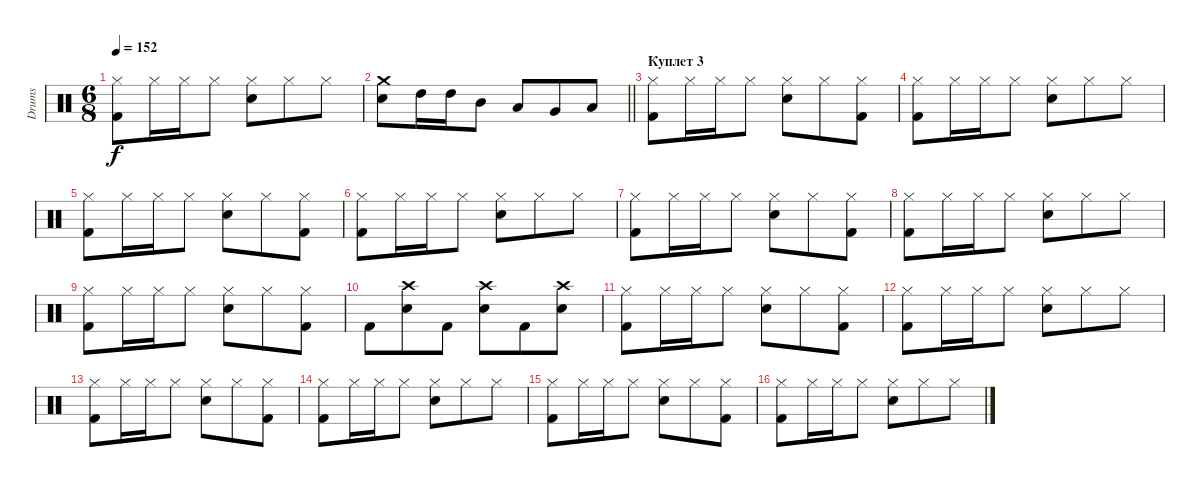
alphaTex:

\track ("Drums" "Drums") {instrument percussion}
\staff {score}
\articulation defaults
\ts (6 8)
\tempo 152
\clef neutral
\ks c
("Hi-Hat (closed)" "Kick (hit) 2").8{dy f} "Hi-Hat (closed)".16 "Hi-Hat (closed)".16 "Hi-Hat (closed)".8 ("Electric Snare (hit)" "Hi-Hat (closed)").8 "Hi-Hat (closed)".8 "Hi-Hat (closed)".8 |
\barLineRight lightlight
("Crash medium (hit)" "Electric Snare (hit)").8 "High Tom (hit)".16 "High Tom (hit)".16 "Mid Tom (hit)".8 "Low Tom (hit)".8 "Very Low Tom (hit)".8 "Low Floor Tom (hit)".8 |
\section ("" "Куплет 3")
("Hi-Hat (closed)" "Kick (hit) 2").8 "Hi-Hat (closed)".16 "Hi-Hat (closed)".16 "Hi-Hat (closed)".8 ("Electric Snare (hit)" "Hi-Hat (closed)").8 "Hi-Hat (closed)".8 ("Hi-Hat (closed)" "Kick (hit) 2").8 |
("Hi-Hat (closed)" "Kick (hit) 2").8 "Hi-Hat (closed)".16 "Hi-Hat (closed)".16 "Hi-Hat (closed)".8 ("Electric Snare (hit)" "Hi-Hat (closed)").8 "Hi-Hat (closed)".8 "Hi-Hat (closed)".8 |
("Hi-Hat (closed)" "Kick (hit) 2").8 "Hi-Hat (closed)".16 "Hi-Hat (closed)".16 "Hi-Hat (closed)".8 ("Electric Snare (hit)" "Hi-Hat (closed)").8 "Hi-Hat (closed)".8 ("Hi-Hat (closed)" "Kick (hit) 2").8 |
("Hi-Hat (closed)" "Kick (hit) 2").8 "Hi-Hat (closed)".16 "Hi-Hat (closed)".16 "Hi-Hat (closed)".8 ("Electric Snare (hit)" "Hi-Hat (closed)").8 "Hi-Hat (closed)".8 "Hi-Hat (closed)".8 |
("Hi-Hat (closed)" "Kick (hit) 2").8 "Hi-Hat (closed)".16 "Hi-Hat (closed)".16 "Hi-Hat (closed)".8 ("Electric Snare (hit)" "Hi-Hat (closed)").8 "Hi-Hat (closed)".8 ("Hi-Hat (closed)" "Kick (hit) 2").8 |
("Hi-Hat (closed)" "Kick (hit) 2").8 "Hi-Hat (closed)".16 "Hi-Hat (closed)".16 "Hi-Hat (closed)".8 ("Electric Snare (hit)" "Hi-Hat (closed)").8 "Hi-Hat (closed)".8 "Hi-Hat (closed)".8 |
("Hi-Hat (closed)" "Kick (hit) 2").8 "Hi-Hat (closed)".16 "Hi-Hat (closed)".16 "Hi-Hat (closed)".8 ("Electric Snare (hit)" "Hi-Hat (closed)").8 "Hi-Hat (closed)".8 ("Hi-Hat (closed)" "Kick (hit) 2").8 |
"Kick (hit) 2".8 ("Crash high (hit)" "Electric Snare (hit)").8 "Kick (hit) 2".8 ("Crash high (hit)" "Electric Snare (hit)").8 "Kick (hit) 2".8 ("Crash high (hit)" "Electric Snare (hit)").8 |
("Hi-Hat (closed)" "Kick (hit) 2").8 "Hi-Hat (closed)".16 "Hi-Hat (closed)".16 "Hi-Hat (closed)".8 ("Electric Snare (hit)" "Hi-Hat (closed)").8 "Hi-Hat (closed)".8 ("Hi-Hat (closed)" "Kick (hit) 2").8 |
("Hi-Hat (closed)" "Kick (hit) 2").8 "Hi-Hat (closed)".16 "Hi-Hat (closed)".16 "Hi-Hat (closed)".8 ("Electric Snare (hit)" "Hi-Hat (closed)").8 "Hi-Hat (closed)".8 "Hi-Hat (closed)".8 |
("Hi-Hat (closed)" "Kick (hit) 2").8 "Hi-Hat (closed)".16 "Hi-Hat (closed)".16 "Hi-Hat (closed)".8 ("Electric Snare (hit)" "Hi-Hat (closed)").8 "Hi-Hat (closed)".8 ("Hi-Hat (closed)" "Kick (hit) 2").8 |
("Hi-Hat (closed)" "Kick (hit) 2").8 "Hi-Hat (closed)".16 "Hi-Hat (closed)".16 "Hi-Hat (closed)".8 ("Electric Snare (hit)" "Hi-Hat (closed)").8 "Hi-Hat (closed)".8 "Hi-Hat (closed)".8 |
("Hi-Hat (closed)" "Kick (hit) 2").8 "Hi-Hat (closed)".16 "Hi-Hat (closed)".16 "Hi-Hat (closed)".8 ("Electric Snare (hit)" "Hi-Hat (closed)").8 "Hi-Hat (closed)".8 ("Hi-Hat (closed)" "Kick (hit) 2").8 |
("Hi-Hat (closed)" "Kick (hit) 2").8 "Hi-Hat (closed)".16 "Hi-Hat (closed)".16 "Hi-Hat (closed)".8 ("Electric Snare (hit)" "Hi-Hat (closed)").8 "Hi-Hat (closed)".8 "Hi-Hat (closed)".8
